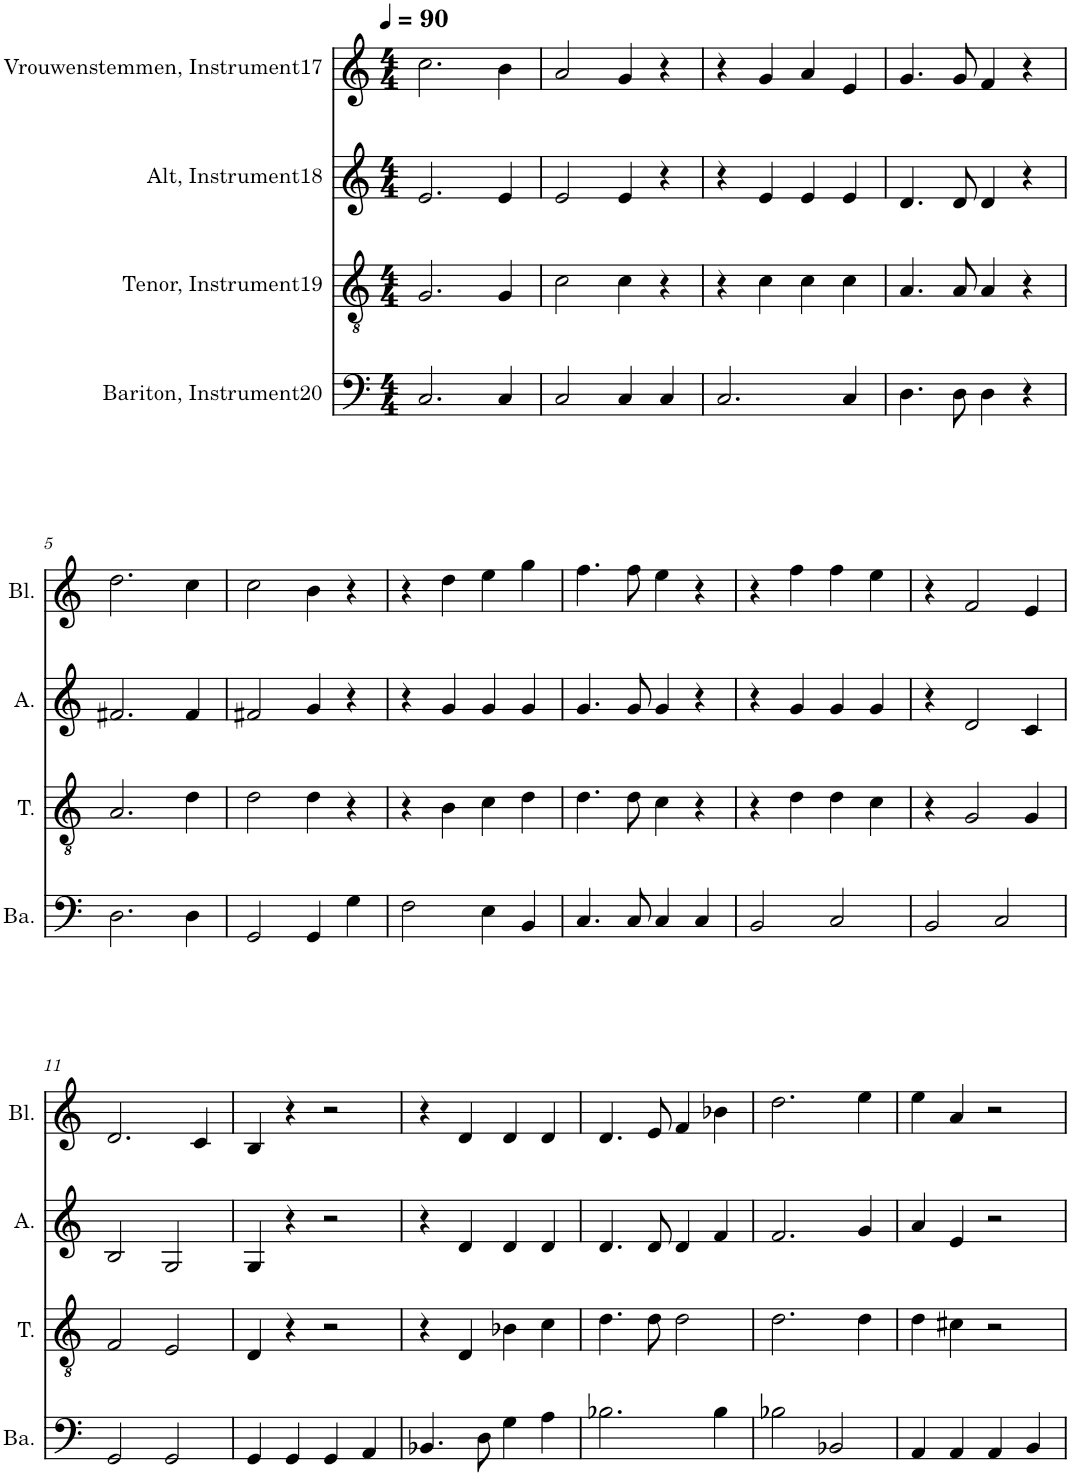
**kern	**kern	**kern	**kern
*part4	*part3	*part2	*part1
*staff4	*staff3	*staff2	*staff1
*I"Bariton, Instrument20	*I"Tenor, Instrument19	*I"Alt, Instrument18	*I"Vrouwenstemmen, Instrument17
*I'Ba.	*I'T.	*I'A.	*
*clefF4	*clefGv2	*clefG2	*clefG2
*k[]	*k[]	*k[]	*k[]
*M4/4	*M4/4	*M4/4	*M4/4
*MM90	*MM90	*MM90	*MM90
=1	=1	=1	=1
2.C/	2.G/	2.e/	2.cc\
4C/	4G/	4e/	4b\
=2	=2	=2	=2
2C/	2c\	2e/	2a/
4C/	4c\	4e/	4g/
4C/	4r	4r	4r
=3	=3	=3	=3
2.C/	4r	4r	4r
.	4c\	4e/	4g/
.	4c\	4e/	4a/
4C/	4c\	4e/	4e/
=4	=4	=4	=4
4.D\	4.A/	4.d/	4.g/
8D\	8A/	8d/	8g/
4D\	4A/	4d/	4f/
4r	4r	4r	4r
!!LO:LB:g=z
=5	=5	=5	=5
2.D\	2.A/	2.f#X/	2.dd\
4D\	4d\	4f#/	4cc\
=6	=6	=6	=6
2GG/	2d\	2f#X/	2cc\
4GG/	4d\	4g/	4b\
4G\	4r	4r	4r
=7	=7	=7	=7
2F\	4r	4r	4r
.	4B\	4g/	4dd\
4E\	4c\	4g/	4ee\
4BB/	4d\	4g/	4gg\
=8	=8	=8	=8
4.C/	4.d\	4.g/	4.ff\
8C/	8d\	8g/	8ff\
4C/	4c\	4g/	4ee\
4C/	4r	4r	4r
=9	=9	=9	=9
2BB/	4r	4r	4r
.	4d\	4g/	4ff\
2C/	4d\	4g/	4ff\
.	4c\	4g/	4ee\
=10	=10	=10	=10
2BB/	4r	4r	4r
.	2G/	2d/	2f/
2C/	.	.	.
.	4G/	4c/	4e/
!!LO:LB:g=z
=11	=11	=11	=11
2GG/	2F/	2B/	2.d/
2GG/	2E/	2G/	.
.	.	.	4c/
=12	=12	=12	=12
4GG/	4D/	4G/	4B/
4GG/	4r	4r	4r
4GG/	2r	2r	2r
4AA/	.	.	.
=13	=13	=13	=13
4.BB-X/	4r	4r	4r
.	4D/	4d/	4d/
8D\	.	.	.
4G\	4B-X\	4d/	4d/
4A\	4c\	4d/	4d/
=14	=14	=14	=14
2.B-X\	4.d\	4.d/	4.d/
.	8d\	8d/	8e/
.	2d\	4d/	4f/
4B-\	.	4f/	4b-X\
=15	=15	=15	=15
2B-X\	2.d\	2.f/	2.dd\
2BB-X/	.	.	.
.	4d\	4g/	4ee\
=16	=16	=16	=16
4AA/	4d\	4a/	4ee\
4AA/	4c#X\	4e/	4a/
4AA/	2r	2r	2r
4BB/	.	.	.
=	=	=	=
*-	*-	*-	*-
